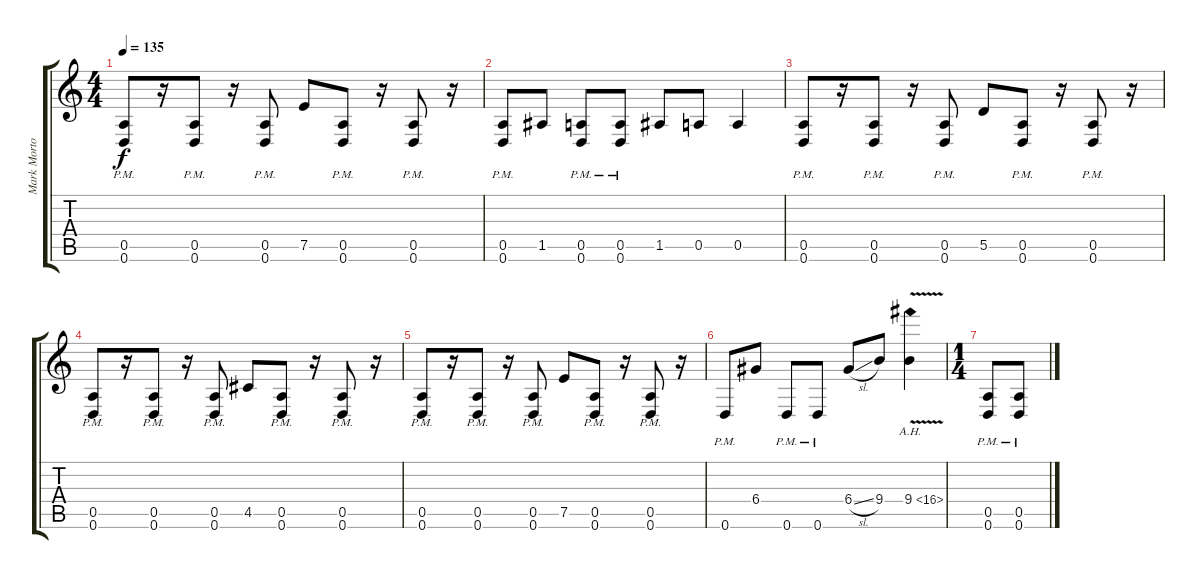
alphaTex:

\track ("Mark Morton" "Mark Morto") {instrument distortionguitar}
\staff {score tabs}
\tuning (E4 B3 G3 D3 A2 D2) {hide}
\ts (4 4)
\tempo 135
\clef g2
\ks c
(0.5{pm} 0.6{pm}).8{dy f} r.16 (0.5{pm} 0.6{pm}).8 r.16 (0.5{pm} 0.6{pm}).8 7.5.8 (0.5{pm} 0.6{pm}).8 r.16 (0.5{pm} 0.6{pm}).8 r.16 |
(0.5{pm} 0.6{pm}).8 1.5.8 (0.5{pm} 0.6{pm}).8 (0.5{pm} 0.6{pm}).8 1.5.8 0.5.8 0.5.4 |
(0.5{pm} 0.6{pm}).8 r.16 (0.5{pm} 0.6{pm}).8 r.16 (0.5{pm} 0.6{pm}).8 5.5.8 (0.5{pm} 0.6{pm}).8 r.16 (0.5{pm} 0.6{pm}).8 r.16 |
(0.5{pm} 0.6{pm}).8 r.16 (0.5{pm} 0.6{pm}).8 r.16 (0.5{pm} 0.6{pm}).8 4.5.8 (0.5{pm} 0.6{pm}).8 r.16 (0.5{pm} 0.6{pm}).8 r.16 |
(0.5{pm} 0.6{pm}).8 r.16 (0.5{pm} 0.6{pm}).8 r.16 (0.5{pm} 0.6{pm}).8 7.5.8 (0.5{pm} 0.6{pm}).8 r.16 (0.5{pm} 0.6{pm}).8 r.16 |
0.6{pm}.8 6.4.8 0.6{pm}.8 0.6{pm}.8 6.4{sl}.8 9.4.8 9.4{ah 7 v}.4 |
\ts (1 4)
(0.5{pm} 0.6{pm}).8 (0.5{pm} 0.6{pm}).8
